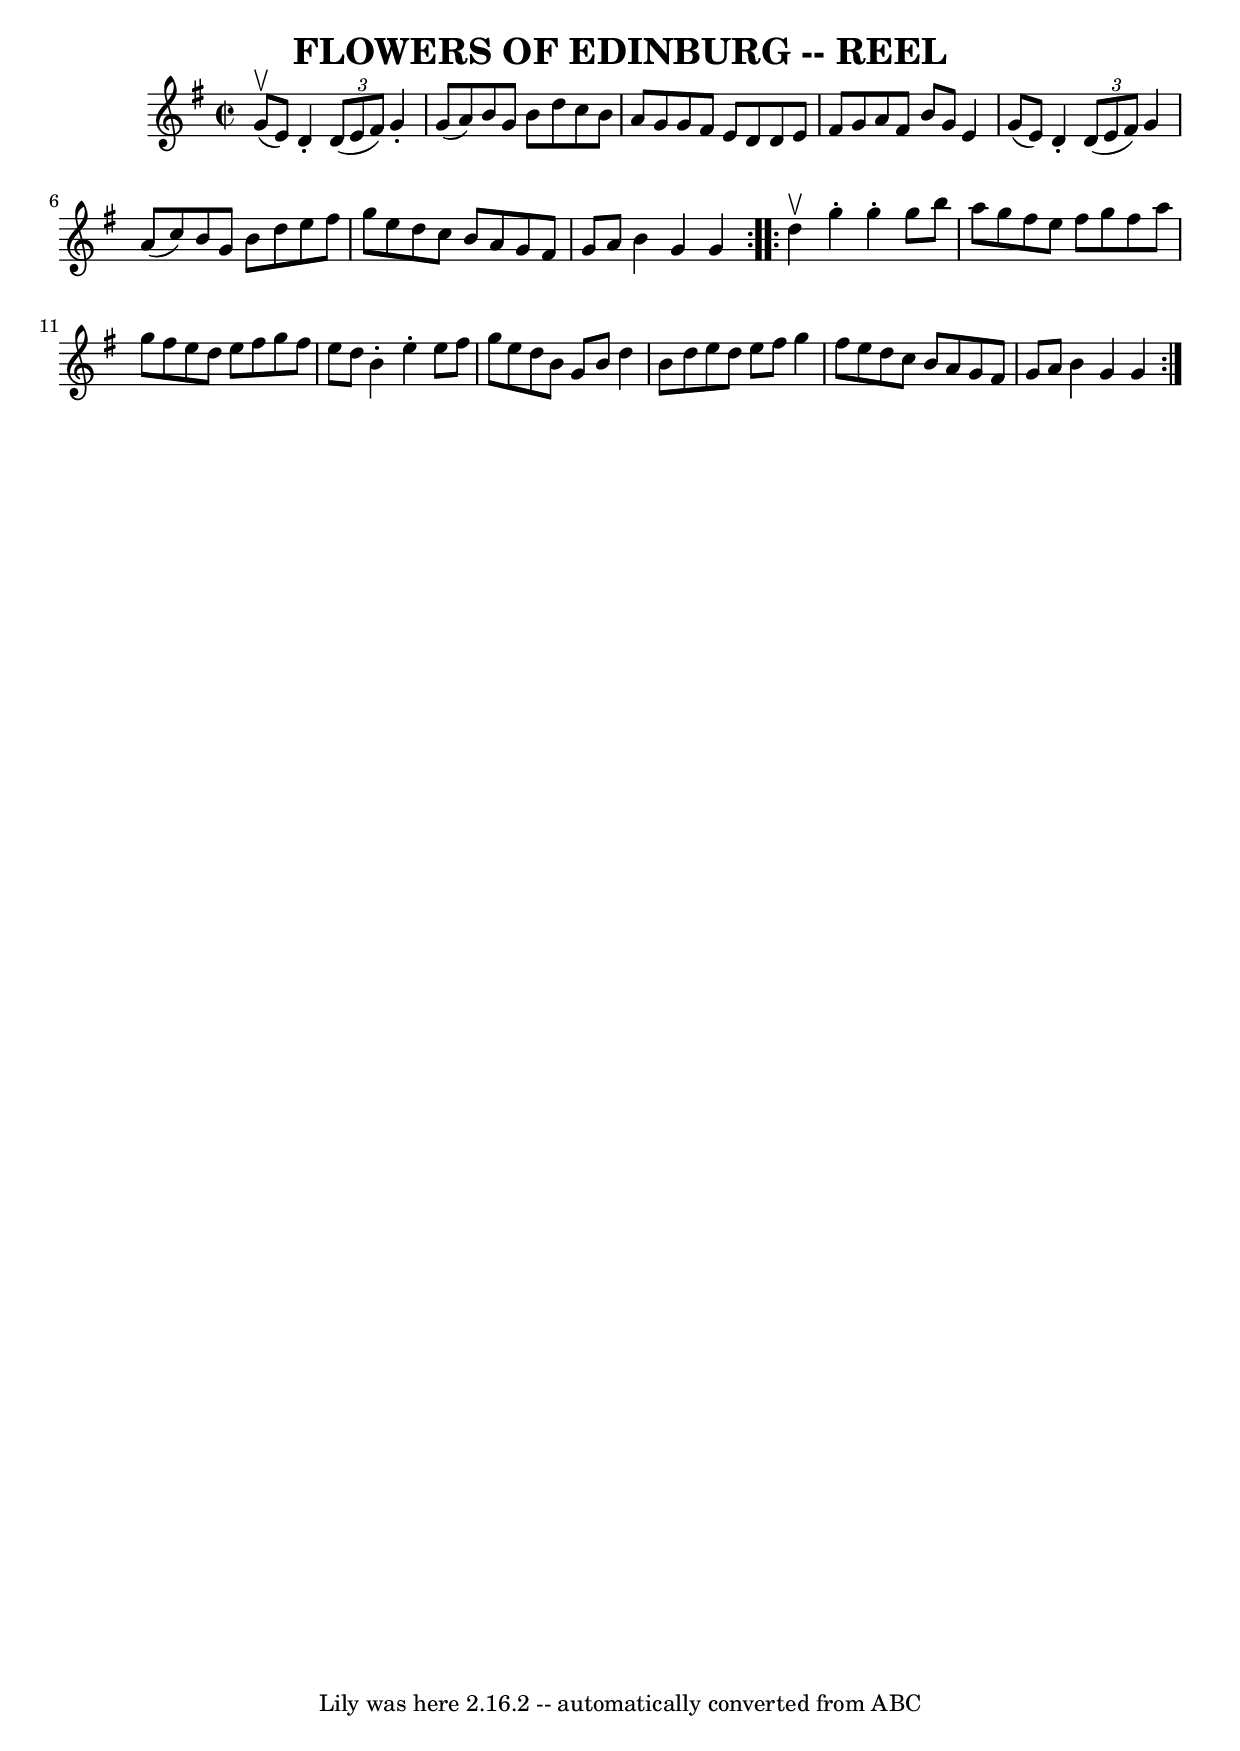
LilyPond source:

\version "2.7.40"
\include "Mammoth.ily"
\header {
	%% book = "Ryan's Mammoth Collection of Fiddle Tunes"
	crossRefNumber = "1"
	footnotes = ""
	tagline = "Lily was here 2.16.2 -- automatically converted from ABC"
	title = "FLOWERS OF EDINBURG -- REEL"
}
voicedefault =  {


\repeat volta 2 {
\override Staff.TimeSignature #'style = #'C
 \time 2/2 
\key g \major g'8 (^\upbow e'8) |
 d'4 -.   
\times 2/3 { d'8 (e'8 fis'8) } g'4 -. g'8 (a'8)   |
 
 b'8 g'8 b'8 d''8 c''8 b'8 a'8 g'8    |
 g'8    
fis'8 e'8 d'8 d'8 e'8 fis'8 g'8    |
 a'8 fis'8    
b'8 g'8 e'4 g'8 (e'8)   |
 d'4 -.   \times 2/3 { d'8 
(e'8 fis'8) } g'4 a'8 (c''8)   |
 b'8 g'8 b'8 
 d''8 e''8 fis''8 g''8 e''8    |
 d''8 c''8 b'8    
a'8 g'8 fis'8 g'8 a'8    |
 b'4 g'4 g'4    }     
\repeat volta 2 { d''4^\upbow   |
 g''4 -. g''4 -. g''8 b''8  
 a''8 g''8    |
 fis''8 e''8 fis''8 g''8 fis''8 a''8 
 g''8 fis''8    |
 e''8 d''8 e''8 fis''8 g''8    
fis''8 e''8 d''8    |
 b'4 -. e''4 -. e''8 fis''8 g''8  
 e''8    |
 d''8 b'8 g'8 b'8 d''4 b'8 d''8    
|
 e''8 d''8 e''8 fis''8 g''4 fis''8 e''8    |
 
 d''8 c''8 b'8 a'8 g'8 fis'8 g'8 a'8    |
 b'4    
g'4 g'4    }   
}

\score{
    <<

	\context Staff="default"
	{
	    \voicedefault 
	}

    >>
	\layout {
	}
	\midi {}
}
